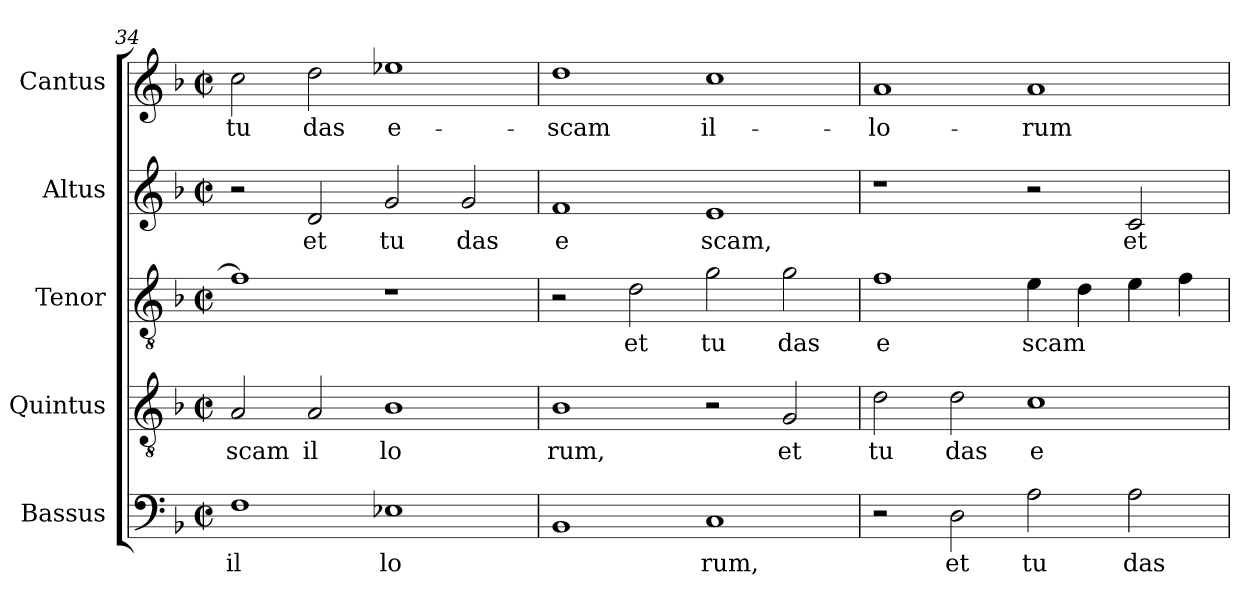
**kern	**text	**kern	**text	**kern	**text	**kern	**text	**kern	**text
*part5	*part5	*part4	*part4	*part3	*part3	*part2	*part2	*part1	*part1
*staff5	*staff5	*staff4	*staff4	*staff3	*staff3	*staff2	*staff2	*staff1	*staff1
*I"Bassus	*	*I"Quintus	*	*I"Tenor	*	*I"Altus	*	*I"Cantus	*
*clefF4	*	*clefGv2	*	*clefGv2	*	*clefG2	*	*clefG2	*
*k[b-]	*	*k[b-]	*	*k[b-]	*	*k[b-]	*	*k[b-]	*
*F:	*	*F:	*	*F:	*	*F:	*	*F:	*
*M2/2	*	*M2/2	*	*M2/2	*	*M2/2	*	*M2/2	*
*met(c|)	*	*met(c|)	*	*met(c|)	*	*met(c|)	*	*met(c|)	*
=34	=34	=34	=34	=34	=34	=34	=34	=34	=34
!	!LO:LY:b:cj	!	!LO:LY:b:cj	!	!LO:LY:b:cj	!	!	!	!LO:LY:b:cj
1F	il	2A/	scam	1f]	.	2r	.	2cc\	tu
!	!	!	!LO:LY:b:cj	!	!	!	!LO:LY:b:cj	!	!LO:LY:b:cj
.	.	2A/	il	.	.	2d/	et	2dd\	das
!	!LO:LY:b:cj	!	!LO:LY:b:cj	!	!	!	!LO:LY:b:cj	!	!LO:LY:b:cj
1E-X	lo	1B-	lo	1r	.	2g/	tu	1ee-X	e-
!	!	!	!	!	!	!	!LO:LY:b:cj	!	!
.	.	.	.	.	.	2g/	das	.	.
=35	=35	=35	=35	=35	=35	=35	=35	=35	=35
!	!LO:LY:b:cj	!	!LO:LY:b:cj	!	!	!	!LO:LY:b:cj	!	!LO:LY:b:cj
1BB-	.	1B-	rum,	2r	.	1f	e	1dd	-scam
!	!	!	!	!	!LO:LY:b:cj	!	!	!	!
.	.	.	.	2d\	et	.	.	.	.
!	!LO:LY:b:cj	!	!	!	!LO:LY:b:cj	!	!LO:LY:b:cj	!	!LO:LY:b:cj
1C	rum,	2r	.	2g\	tu	1e	scam,	1cc	il-
!	!	!	!LO:LY:b:cj	!	!LO:LY:b:cj	!	!	!	!
.	.	2G/	et	2g\	das	.	.	.	.
=36	=36	=36	=36	=36	=36	=36	=36	=36	=36
!	!	!	!LO:LY:b:cj	!	!LO:LY:b:cj	!	!	!	!LO:LY:b:cj
2r	.	2d\	tu	1f	e	1r	.	1a	-lo-
!	!LO:LY:b:cj	!	!LO:LY:b:cj	!	!	!	!	!	!
2D\	et	2d\	das	.	.	.	.	.	.
!	!LO:LY:b:cj	!	!LO:LY:b:cj	!	!LO:LY:b:cj	!	!	!	!LO:LY:b:cj
2A\	tu	1c	e	4e\	scam	2r	.	1a	-rum
!	!	!	!	!	!LO:LY:b:cj	!	!	!	!
.	.	.	.	4d\	.	.	.	.	.
!	!LO:LY:b:cj	!	!	!	!LO:LY:b:cj	!	!LO:LY:b:cj	!	!
2A\	das	.	.	4e\	.	2c/	et	.	.
!	!	!	!	!	!LO:LY:b:cj	!	!	!	!
.	.	.	.	4f\	.	.	.	.	.
=	=	=	=	=	=	=	=	=	=
*-	*-	*-	*-	*-	*-	*-	*-	*-	*-
